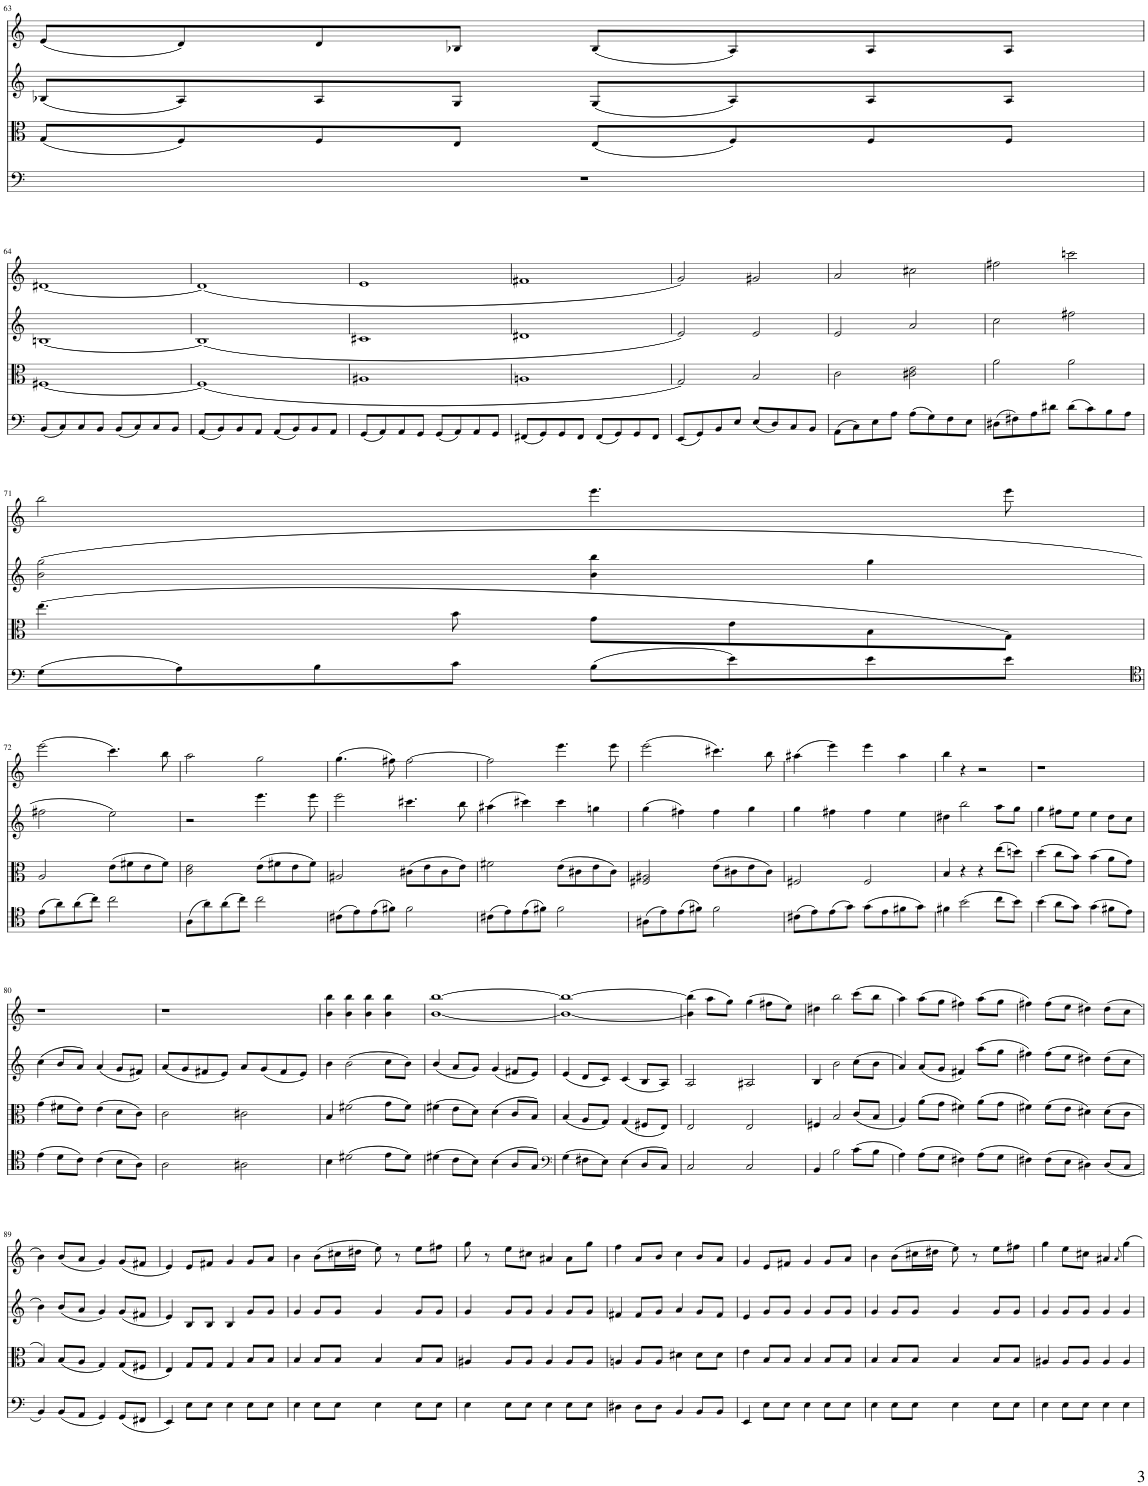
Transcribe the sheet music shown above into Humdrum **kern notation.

**kern	**kern	**kern	**kern
*part4	*part3	*part2	*part1
*staff4	*staff3	*staff2	*staff1
*I"Piano	*I"Piano	*I"Piano	*I"Piano
*I'Pno	*I'Pno	*I'Pno	*I'Pno
!!LO:PB:g=z
*clefF4	*clefC3	*clefG2	*clefG2
*k[]	*k[]	*k[]	*k[]
*M2/2	*M2/2	*M2/2	*M2/2
*met(c|)	*met(c|)	*met(c|)	*met(c|)
=63	=63	=63	=63
1r	(8G/L	(8B-X/L	(8e/L
.	8F/)	8A/)	8d/)
.	8F/	8A/	8d/
.	8E/J	8G/J	8B-X/J
.	(8E/L	(8G/L	(8B-/L
.	8F/)	8A/)	8A/)
.	8F/	8A/	8A/
.	8F/J	8A/J	8A/J
!!LO:LB:g=z
=64	=64	=64	=64
(8BB/L	[1F#X	[1Bn	[1d#X
8C/)	.	.	.
8C/	.	.	.
8BB/J	.	.	.
(8BB/L	.	.	.
8C/)	.	.	.
8C/	.	.	.
8BB/J	.	.	.
=65	=65	=65	=65
(8AA/L	(1F#]	(1B]	(1d#]
8BB/)	.	.	.
8BB/	.	.	.
8AA/J	.	.	.
(8AA/L	.	.	.
8BB/)	.	.	.
8BB/	.	.	.
8AA/J	.	.	.
=66	=66	=66	=66
(8GG/L	1A#X	1c#X	1e
8AA/)	.	.	.
8AA/	.	.	.
8GG/J	.	.	.
(8GG/L	.	.	.
8AA/)	.	.	.
8AA/	.	.	.
8GG/J	.	.	.
=67	=67	=67	=67
(8FF#X/L	1An	1d#X	1f#X
8GG/)	.	.	.
8GG/	.	.	.
8FF#/J	.	.	.
(8FF#/L	.	.	.
8GG/)	.	.	.
8GG/	.	.	.
8FF#/J	.	.	.
=68	=68	=68	=68
(8EE/L	2G/)	2e/)	2g/)
8GG/)	.	.	.
8BB/	.	.	.
8E/J	.	.	.
(8E/L	2B/	2e/	2g#X/
8D/)	.	.	.
8C/	.	.	.
8BB/J	.	.	.
=69	=69	=69	=69
(8AA\L	2c\	2e/	2a/
8C\)	.	.	.
8E\	.	.	.
8A\J	.	.	.
(8A\L	2c#X\ 2e\	2a/	2cc#X\
8G\)	.	.	.
8F\	.	.	.
8E\J	.	.	.
=70	=70	=70	=70
(8D#X\L	2a\	2cc\	2ff#X\
8F#X\)	.	.	.
8A\	.	.	.
8d#X\J	.	.	.
(8d#\L	2a\	2ff#X\	2cccn\
8c\)	.	.	.
8B\	.	.	.
8A\J	.	.	.
!!LO:LB:g=z
=71	=71	=71	=71
(8G\L	(4.ee\	(2b\ 2gg\	2bb\
8A\)	.	.	.
8B\	.	.	.
8c\J	8b\	.	.
(8B\L	8g\L	4b\ 4bb\	4.eee\
8e\)	8e\	.	.
8e\	8B\	4gg\	.
8e\J	8G\J)	.	8eee\
!!LO:LB:g=z
=72	=72	=72	=72
*clefC4	*	*	*
(8e\L	2A/	2ff#X\	(2eee\
8a\)	.	.	.
(8a\	.	.	.
8cc\J)	.	.	.
2cc\	(8e\L	2ee\)	4.ccc\)
.	8f#X\	.	.
.	8e\	.	.
.	8f#\J)	.	8bb\
=73	=73	=73	=73
(8A\L	2c\ 2e\	2r	2aa\
8a\)	.	.	.
(8a\	.	.	.
8cc\J)	.	.	.
2cc\	(8e\L	4.eee\	2gg\
.	8f#X\	.	.
.	8e\	.	.
.	8f#\J)	8eee\	.
=74	=74	=74	=74
(8c#X\L	2A#X/	2eee\	(4.gg\
8e\)	.	.	.
(8e\	.	.	.
8f#X\J)	.	.	8ff#X\)
2f#\	(8c#X\L	4.ccc#X\	[2ff#\
.	8e\	.	.
.	8c#\	.	.
.	8e\J)	8bb\	.
=75	=75	=75	=75
(8c#X\L	2f#X\	(4aa#X\	2ff#\]
8e\)	.	.	.
(8e\	.	4ccc#X\)	.
8f#X\J)	.	.	.
2f#\	(8e\L	4ccc#\	4.eee\
.	8c#X\	.	.
.	8e\	4ggn\	.
.	8c#\J)	.	8eee\
=76	=76	=76	=76
(8A#X\L	2F#X/ 2A#X/	(4gg\	(2eee\
8e\)	.	.	.
(8e\	.	4ff#X\)	.
8f#X\J)	.	.	.
2f#\	(8e\L	4ff#\	4.ccc#X\)
.	8c#X\	.	.
.	8e\	4gg\	.
.	8c#\J)	.	8bb\
=77	=77	=77	=77
(8c#X\L	2F#X/	4gg\	(4aa#X\
8e\)	.	.	.
(8e\	.	4ff#X\	4eee\)
8g\J)	.	.	.
(8g\L	2F#/	4ff#\	4eee\
8e\	.	.	.
8f#X\	.	4ee\	4aa#\
8g\J)	.	.	.
=78	=78	=78	=78
4f#X\	4B/	4dd#X\	4bb\
(2b\	4r	2bb\	4r
.	4r	.	2r
8cc\L	(8ee\L	8aa\L	.
8b\J)	8ddn\J)	8gg\J	.
=79	=79	=79	=79
(4b\	(4dd\	4gg\	1r
8a\L	8cc\L	8ff#X\L	.
8g\J)	8b\J)	8ee\J	.
(4g\	(4b\	4ee\	.
8f#X\L	8a\L	8dd\L	.
8e\J)	8g\J)	8cc\J	.
!!LO:LB:g=z
=80	=80	=80	=80
(4e\	(4g\	(4cc\	1r
8d\L	8f#X\L	8b/L	.
8c\J)	8e\J)	8a/J)	.
(4c\	(4e\	(4a/	.
8B\L	8d\L	8g/L	.
8A\J)	8c\J)	8f#X/J)	.
=81	=81	=81	=81
2A\	2c\	(8a/L	1r
.	.	8g/	.
.	.	8f#X/	.
.	.	8e/J)	.
2A#X\	2c#X\	8a/L	.
.	.	(8g/	.
.	.	8f#/	.
.	.	8e/J)	.
=82	=82	=82	=82
4B\	4B/	4b\	4b\ 4bb\
(2d#X\	(2f#X\	(2b\	4b\ 4bb\
.	.	.	4b\ 4bb\
8e\L	8g\L	8cc\L	4b\ 4bb\
8d#\J)	8f#\J)	8b\J)	.
=83	=83	=83	=83
(4d#X\	(4f#X\	(4b/	[1b [1bb
8c\L	8e\L	8a/L	.
8B\J)	8d\J)	8g/J)	.
(4B\	(4d\	(4g/	.
8A/L	8c/L	8f#X/L	.
8G/J)	8B/J)	8e/J)	.
=84	=84	=84	=84
*clefF4	*	*	*
(4G\	(4B/	(4e/	1b_ 1bb_
8F#X\L	8A/L	8d/L	.
8E\J)	8G/J)	8c/J)	.
(4E\	(4G/	(4c/	.
8D/L	8F#X/L	8B/L	.
8C/J)	8E/J)	8A/J)	.
=85	=85	=85	=85
2C/	2E/	2A/	(4b\] 4bb\]
.	.	.	8aa\L
.	.	.	8gg\J)
2C/	2E/	2A#X/	(4gg\
.	.	.	8ff#X\L
.	.	.	8ee\J)
=86	=86	=86	=86
4BB/	4F#X/	4B/	4dd#X\
2B\	2B/	2b\	2bb\
(8c\L	(8c/L	(8cc\L	(8ccc\L
8B\J	8B/J	8b\J	8bb\J
=87	=87	=87	=87
4A\)	4A/)	4a/)	4aa\)
(8A\L	(8a\L	(8a/L	(8aa\L
8G\J	8g\J	8g/J	8gg\J
4F#X\)	4f#X\)	4f#X/)	4ff#X\)
(8A\L	(8a\L	(8aa\L	(8aa\L
8G\J	8g\J	8gg\J	8gg\J
=88	=88	=88	=88
4F#X\)	4f#X\)	4ff#X\)	4ff#X\)
(8F#\L	(8f#\L	(8ff#\L	(8ff#\L
8E\J	8e\J	8ee\J	8ee\J
4D#X\)	4d#X\)	4dd#X\)	4dd#X\)
(8D#/L	(8d#\L	(8dd#\L	(8dd#\L
8C/J	8c\J	8cc\J	8cc\J
!!LO:LB:g=z
=89	=89	=89	=89
4BB/)	4B/)	4b\)	4b\)
(8BB/L	(8B/L	(8b/L	(8b/L
8AA/J	8A/J	8a/J	8a/J
4GG/)	4G/)	4g/)	4g/)
(8GG/L	(8G/L	(8g/L	(8g/L
8FF#X/J	8F#X/J	8f#X/J	8f#X/J
=90	=90	=90	=90
4EE/)	4E/)	4e/)	4e/)
8E\L	8G/L	8B/L	8e/L
8E\J	8G/J	8B/J	8f#X/J
4E\	4G/	4B/	4g/
8E\L	8B/L	8g/L	8g/L
8E\J	8B/J	8g/J	8a/J
=91	=91	=91	=91
4E\	4B/	4g/	4b\
8E\L	8B/L	8g/L	(8b\L
8E\J	8B/J	8g/J	16cc#X\L
.	.	.	16dd#X\JJ
4E\	4B/	4g/	8ee\)
.	.	.	8r
8E\L	8B/L	8g/L	8ee\L
8E\J	8B/J	8g/J	8ff#X\J
=92	=92	=92	=92
4E\	4A#X/	4g/	8gg\
.	.	.	8r
8E\L	8A#/L	8g/L	8ee\L
8E\J	8A#/J	8g/J	8cc#X\J
4E\	4A#/	4g/	4a#X/
8E\L	8A#/L	8g/L	8a#\L
8E\J	8A#/J	8g/J	8gg\J
=93	=93	=93	=93
4D#X\	4An/	4f#X/	4ff\
8D#\L	8A/L	8f#/L	8a/L
8D#\J	8A/J	8g/J	8b/J
4BB/	4d#X\	4a/	4cc\
8BB/L	8d#\L	8g/L	8b/L
8BB/J	8d#\J	8f#/J	8a/J
=94	=94	=94	=94
4EE/	4e\	4e/	4g/
8E\L	8B/L	8g/L	8e/L
8E\J	8B/J	8g/J	8f#X/J
4E\	4B/	4g/	4g/
8E\L	8B/L	8g/L	8g/L
8E\J	8B/J	8g/J	8a/J
=95	=95	=95	=95
4E\	4B/	4g/	4b\
8E\L	8B/L	8g/L	(8b\L
8E\J	8B/J	8g/J	16cc#X\L
.	.	.	16dd#X\JJ
4E\	4B/	4g/	8ee\)
.	.	.	8r
8E\L	8B/L	8g/L	8ee\L
8E\J	8B/J	8g/J	8ff#X\J
=96	=96	=96	=96
4E\	4A#X/	4g/	4gg\
8E\L	8A#/L	8g/L	8ee\L
8E\J	8A#/J	8g/J	8cc#X\J
4E\	4A#/	4g/	4a#X/
.	.	.	8qa#/
4E\	4A#/	4g/	4gg\
=	=	=	=
*-	*-	*-	*-
